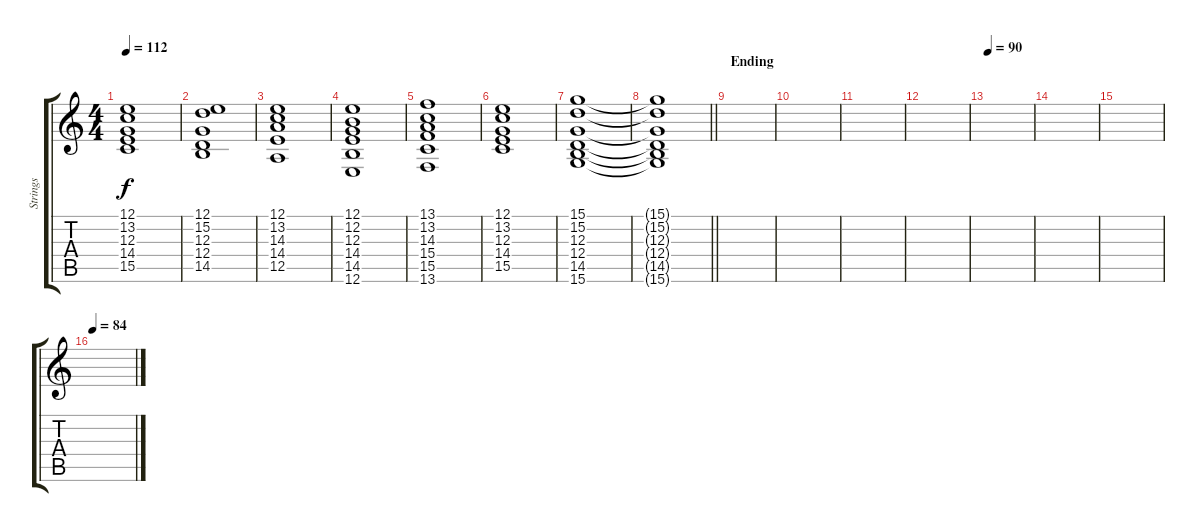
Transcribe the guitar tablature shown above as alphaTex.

\track ("Strings" "Strings") {instrument pad8sweep}
\staff {score tabs}
\tuning (E4 B3 G3 D3 A2 E2) {hide}
\ts (4 4)
\tempo 112
\clef g2
\ks c
(12.1 13.2 12.3 14.4 15.5).1{dy f} |
(12.1 15.2 12.3 12.4 14.5).1 |
(12.1 13.2 14.3 14.4 12.5).1 |
(12.1 12.2 12.3 14.4 14.5 12.6).1 |
(13.1 13.2 14.3 15.4 15.5 13.6).1 |
(12.1 13.2 12.3 14.4 15.5).1 |
(15.1 15.2 12.3 12.4 14.5 15.6).1 |
\barLineRight lightlight
(15.1{t} 15.2{t} 12.3{t} 12.4{t} 14.5{t} 15.6{t}).1 |
\section ("" "Ending")
|
|
|
|
\tempo 90
|
|
|
\tempo 84
